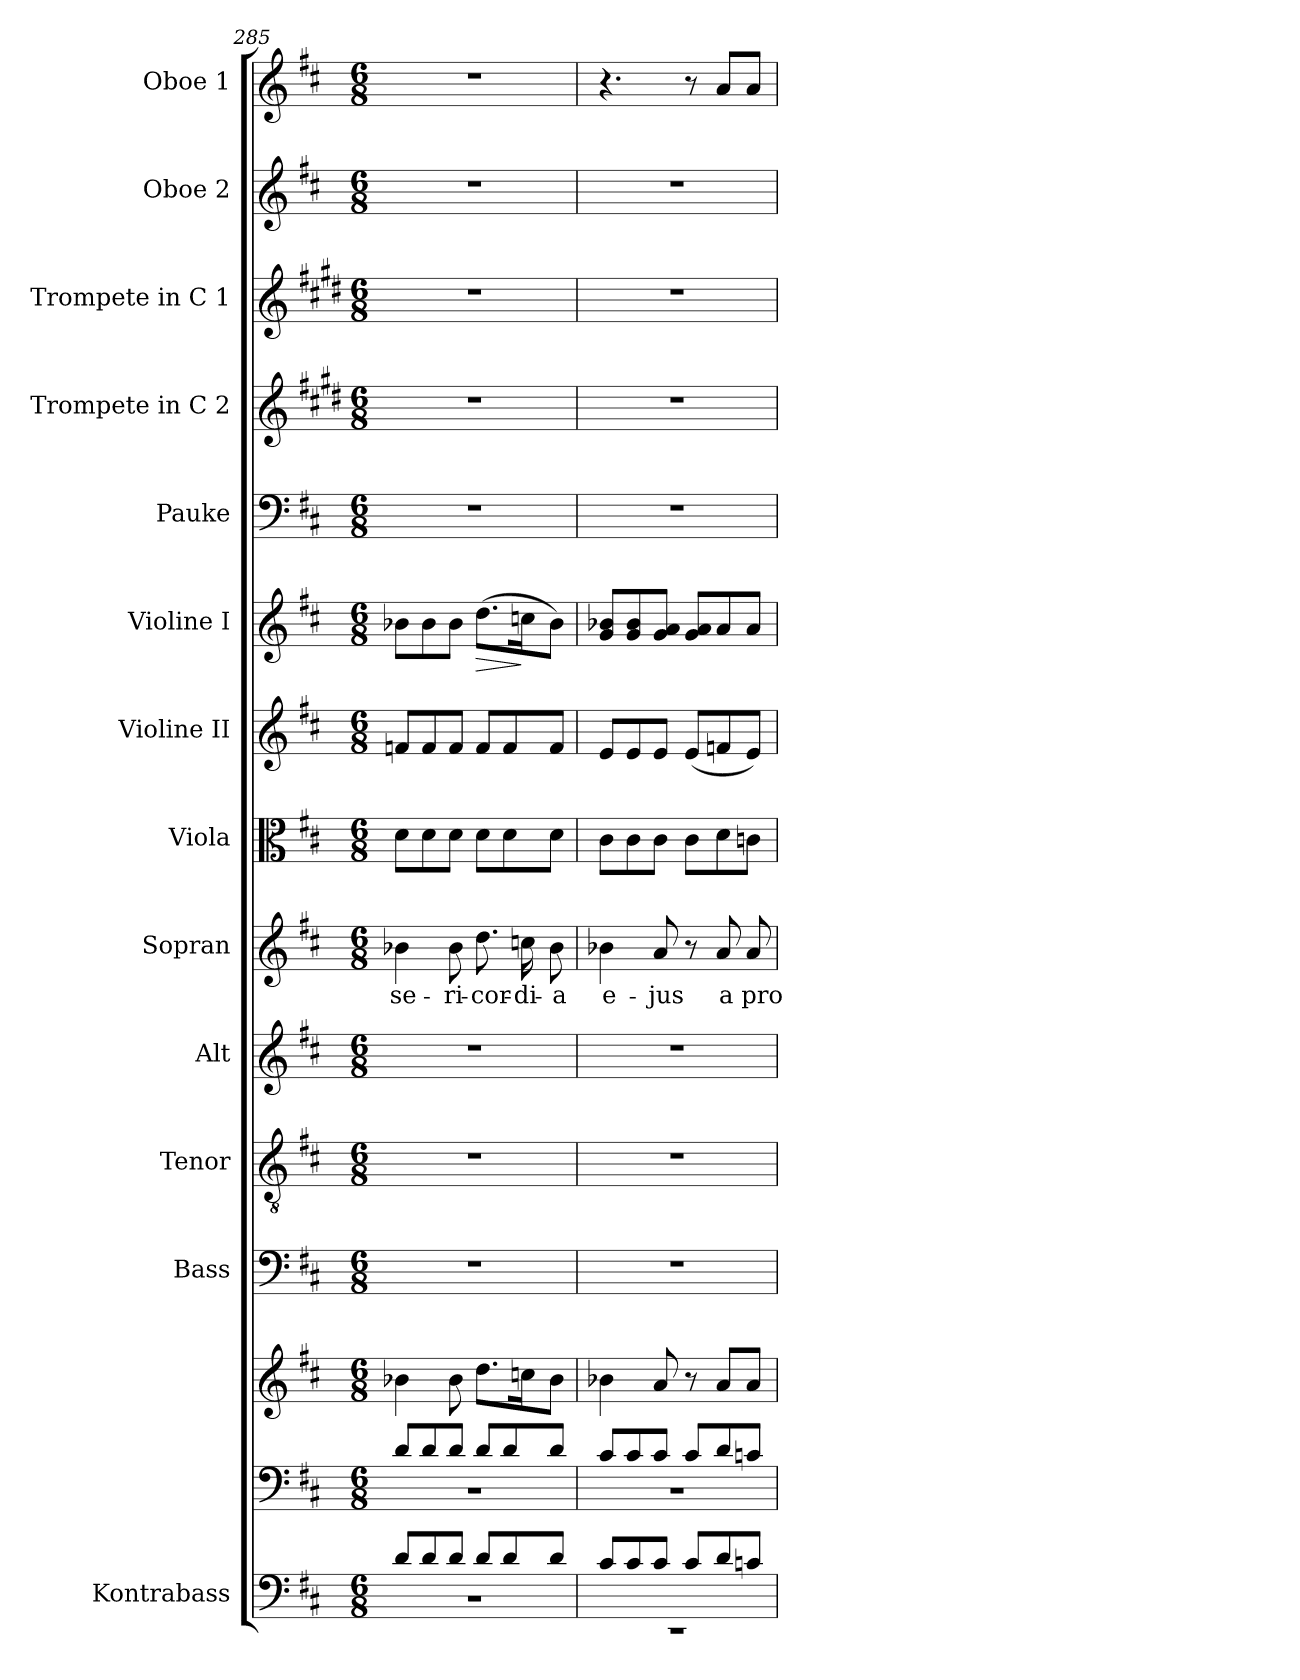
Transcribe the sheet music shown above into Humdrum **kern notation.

**kern	**kern	**kern	**kern	**kern	**kern	**kern	**text	**kern	**kern	**kern	**dynam	**kern	**kern	**kern	**kern	**kern
*part14	*part13	*part13	*part12	*part11	*part10	*part9	*part9	*part8	*part7	*part6	*part6	*part5	*part4	*part3	*part2	*part1
*staff15	*staff14	*staff13	*staff12	*staff11	*staff10	*staff9	*staff9	*staff8	*staff7	*staff6	*staff6	*staff5	*staff4	*staff3	*staff2	*staff1
*I"Kontrabass	*	*	*I"Bass	*I"Tenor	*I"Alt	*I"Sopran	*	*I"Viola	*I"Violine II	*I"Violine I	*	*I"Pauke	*I"Trompete in C 2	*I"Trompete in C 1	*I"Oboe 2	*I"Oboe 1
*I'Kb.	*	*	*I'B	*I'T	*I'A	*I'S	*	*I'Vla.	*I'Vl. II	*I'Vl. I	*	*I'Pk.	*	*	*I'Ob. 2	*I'Ob. 1
!!LO:PB:g=z
*clefF4	*clefF4	*clefG2	*clefF4	*clefGv2	*clefG2	*clefG2	*	*clefC3	*clefG2	*clefG2	*	*clefF4	*clefG2	*clefG2	*clefG2	*clefG2
*ITrd7c12	*	*	*	*	*	*	*	*	*	*	*	*	*ITrd1c2	*ITrd1c2	*	*
*k[f#c#]	*k[f#c#]	*k[f#c#]	*k[f#c#]	*k[f#c#]	*k[f#c#]	*k[f#c#]	*	*k[f#c#]	*k[f#c#]	*k[f#c#]	*	*k[f#c#]	*k[f#c#]	*k[f#c#]	*k[f#c#]	*k[f#c#]
*D:	*D:	*D:	*D:	*D:	*D:	*D:	*	*D:	*D:	*D:	*	*D:	*D:	*D:	*D:	*D:
*M6/8	*M6/8	*M6/8	*M6/8	*M6/8	*M6/8	*M6/8	*	*M6/8	*M6/8	*M6/8	*	*M6/8	*M6/8	*M6/8	*M6/8	*M6/8
=285	=285	=285	=285	=285	=285	=285	=285	=285	=285	=285	=285	=285	=285	=285	=285	=285
*^	*^	*	*	*	*	*	*	*	*	*	*	*	*	*	*	*
!	!LO:N:vis=1	!	!LO:N:vis=1	!	!	!	!	!	!LO:LY:b	!	!	!	!	!	!	!	!	!
8D/L	2.r	8d/L	2.r	4b-X\	2.r	2.r	2.r	4b-X\	-se-	8d\L	8fn/L	8b-X\L	.	2.r	2.r	2.r	2.r	2.r
8D/	.	8d/	.	.	.	.	.	.	.	8d\	8f/	8b-\	.	.	.	.	.	.
!	!	!	!	!	!	!	!	!	!LO:LY:b	!	!	!	!	!	!	!	!	!
8D/J	.	8d/J	.	8b-\	.	.	.	8b-\	-ri-	8d\J	8f/J	8b-\J	.	.	.	.	.	.
!	!	!	!	!	!	!	!	!	!LO:LY:b	!	!	!	!LO:HP:b	!	!	!	!	!
8D/L	.	8d/L	.	8.dd\L	.	.	.	8.dd\	-cor-	8d\L	8f/L	(>8.dd\L	>	.	.	.	.	.
8D/	.	8d/	.	.	.	.	.	.	.	8d\	8f/	.	.	.	.	.	.	.
!	!	!	!	!	!	!	!	!	!LO:LY:b	!	!	!	!	!	!	!	!	!
.	.	.	.	16ccn\k	.	.	.	16ccn\	-di-	.	.	16ccn\k	]	.	.	.	.	.
!	!	!	!	!	!	!	!	!	!LO:LY:b	!	!	!	!	!	!	!	!	!
8D/J	.	8d/J	.	8b-\J	.	.	.	8b-\	-a	8d\J	8f/J	8b-\J)	.	.	.	.	.	.
=286	=286	=286	=286	=286	=286	=286	=286	=286	=286	=286	=286	=286	=286	=286	=286	=286	=286	=286
!	!LO:N:vis=1	!	!LO:N:vis=1	!	!	!	!	!	!LO:LY:b	!	!	!	!	!	!	!	!	!
8C#/L	2.rEE	8c#/L	2.r	4b-X\	2.r	2.r	2.r	4b-X\	e-	8c#\L	8e/L	8g/ 8b-X/L	.	2.r	2.r	2.r	2.r	4.r
8C#/	.	8c#/	.	.	.	.	.	.	.	8c#\	8e/	8g/ 8b-/	.	.	.	.	.	.
!	!	!	!	!	!	!	!	!	!LO:LY:b	!	!	!	!	!	!	!	!	!
8C#/J	.	8c#/J	.	8a/	.	.	.	8a/	-jus	8c#\J	8e/J	8g/ 8a/J	.	.	.	.	.	.
8C#/L	.	8c#/L	.	8r	.	.	.	8r	.	8c#\L	(<8e/L	8g/ 8a/L	.	.	.	.	.	8r
!	!	!	!	!	!	!	!	!	!LO:LY:b	!	!	!	!	!	!	!	!	!
8D/	.	8d/	.	8a/L	.	.	.	8a/	a	8d\	8fn/	8a/	.	.	.	.	.	8a/L
!	!	!	!	!	!	!	!	!	!LO:LY:b	!	!	!	!	!	!	!	!	!
8Cn/J	.	8cn/J	.	8a/J	.	.	.	8a/	pro-	8cn\J	8e/J)	8a/J	.	.	.	.	.	8a/J
*v	*v	*	*	*	*	*	*	*	*	*	*	*	*	*	*	*	*	*
*	*v	*v	*	*	*	*	*	*	*	*	*	*	*	*	*	*	*
=	=	=	=	=	=	=	=	=	=	=	=	=	=	=	=	=
*-	*-	*-	*-	*-	*-	*-	*-	*-	*-	*-	*-	*-	*-	*-	*-	*-
